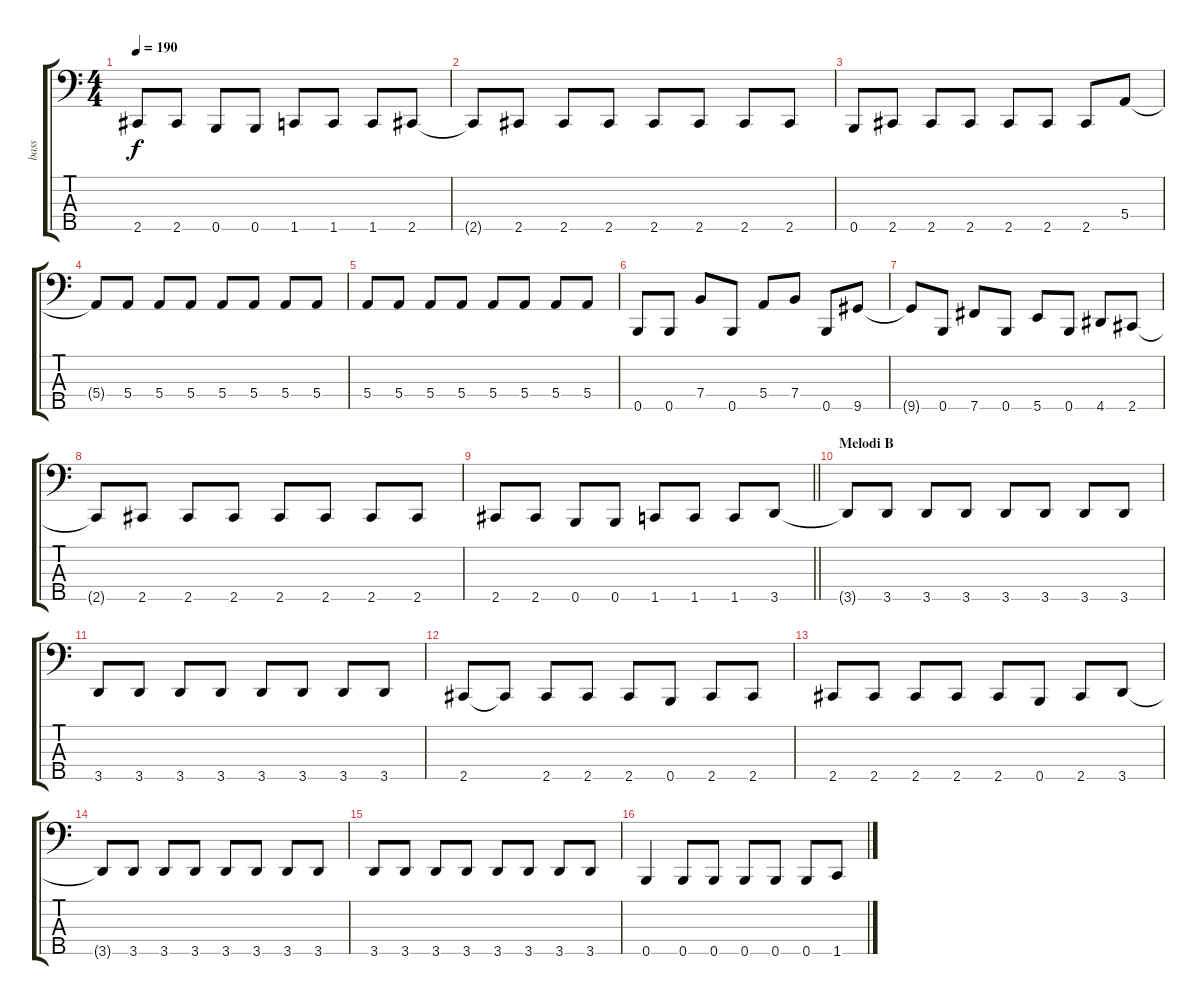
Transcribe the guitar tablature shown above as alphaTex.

\track ("bass" "bass") {instrument electricbassfinger}
\staff {score tabs}
\tuning (G2 D2 A1 E1 B0) {hide}
\ts (4 4)
\tempo 190
\clef f4
\ks c
2.5.8{dy f} 2.5.8 0.5.8 0.5.8 1.5.8 1.5.8 1.5.8 2.5.8 |
2.5{t}.8 2.5.8 2.5.8 2.5.8 2.5.8 2.5.8 2.5.8 2.5.8 |
0.5.8 2.5.8 2.5.8 2.5.8 2.5.8 2.5.8 2.5.8 5.4.8 |
5.4{t}.8 5.4.8 5.4.8 5.4.8 5.4.8 5.4.8 5.4.8 5.4.8 |
5.4.8 5.4.8 5.4.8 5.4.8 5.4.8 5.4.8 5.4.8 5.4.8 |
0.5.8 0.5.8 7.4.8 0.5.8 5.4.8 7.4.8 0.5.8 9.5.8 |
9.5{t}.8 0.5.8 7.5.8 0.5.8 5.5.8 0.5.8 4.5.8 2.5.8 |
2.5{t}.8 2.5.8 2.5.8 2.5.8 2.5.8 2.5.8 2.5.8 2.5.8 |
\barLineRight lightlight
2.5.8 2.5.8 0.5.8 0.5.8 1.5.8 1.5.8 1.5.8 3.5.8 |
\section ("" "Melodi B")
3.5{t}.8 3.5.8 3.5.8 3.5.8 3.5.8 3.5.8 3.5.8 3.5.8 |
3.5.8 3.5.8 3.5.8 3.5.8 3.5.8 3.5.8 3.5.8 3.5.8 |
2.5.8 2.5{t}.8 2.5.8 2.5.8 2.5.8 0.5.8 2.5.8 2.5.8 |
2.5.8 2.5.8 2.5.8 2.5.8 2.5.8 0.5.8 2.5.8 3.5.8 |
3.5{t}.8 3.5.8 3.5.8 3.5.8 3.5.8 3.5.8 3.5.8 3.5.8 |
3.5.8 3.5.8 3.5.8 3.5.8 3.5.8 3.5.8 3.5.8 3.5.8 |
0.5.4 0.5.8 0.5.8 0.5.8 0.5.8 0.5.8 1.5.8
